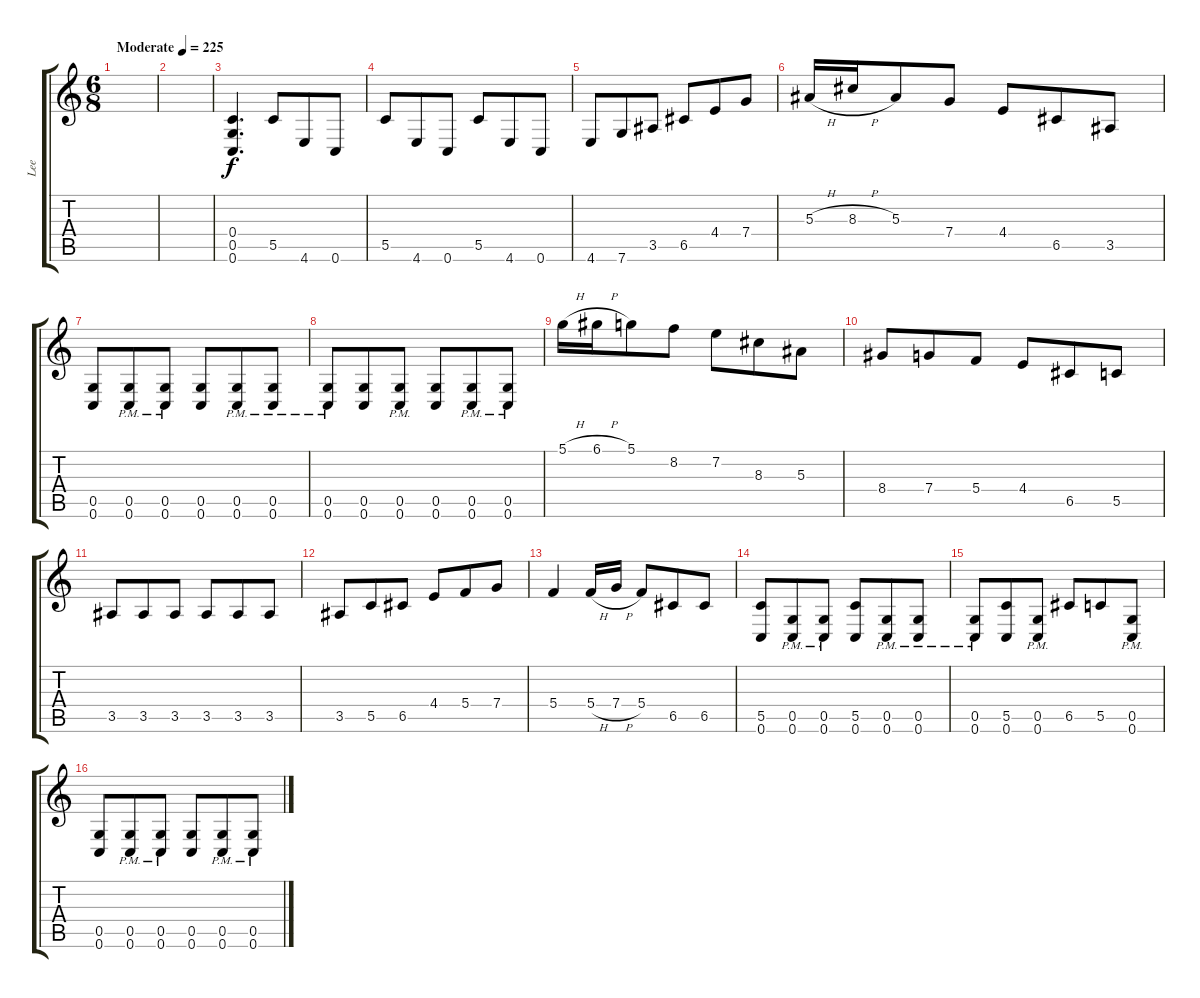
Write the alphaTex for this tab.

\track ("Lee" "Lee") {instrument distortionguitar}
\staff {score tabs}
\tuning (D4 A3 F3 C3 G2 C2) {hide}
\ts (6 8)
\tempo (225 "Moderate")
\clef g2
\ks c
|
|
(0.4 0.5 0.6).4{d} 5.5.8 4.6.8 0.6.8 |
5.5.8 4.6.8 0.6.8 5.5.8 4.6.8 0.6.8 |
4.6.8 7.6.8 3.5.8 6.5.8 4.4.8 7.4.8 |
5.3{h}.16 8.3{h}.16 5.3.8 7.4.8 4.4.8 6.5.8 3.5.8 |
(0.5 0.6).8 (0.5{pm} 0.6{pm}).8 (0.5{pm} 0.6{pm}).8 (0.5 0.6).8 (0.5{pm} 0.6{pm}).8 (0.5{pm} 0.6{pm}).8 |
(0.5{pm} 0.6{pm}).8 (0.5 0.6).8 (0.5{pm} 0.6{pm}).8 (0.5 0.6).8 (0.5{pm} 0.6{pm}).8 (0.5{pm} 0.6{pm}).8 |
5.1{h}.16 6.1{h}.16 5.1.8 8.2.8 7.2.8 8.3.8 5.3.8 |
8.4.8 7.4.8 5.4.8 4.4.8 6.5.8 5.5.8 |
3.5.8 3.5.8 3.5.8 3.5.8 3.5.8 3.5.8 |
3.5.8 5.5.8 6.5.8 4.4.8 5.4.8 7.4.8 |
5.4.4 5.4{h}.16 7.4{h}.16 5.4.8 6.5.8 6.5.8 |
(5.5 0.6).8 (0.5{pm} 0.6{pm}).8 (0.5{pm} 0.6{pm}).8 (5.5 0.6).8 (0.5{pm} 0.6{pm}).8 (0.5{pm} 0.6{pm}).8 |
(0.5{pm} 0.6{pm}).8 (5.5 0.6).8 (0.5{pm} 0.6{pm}).8 6.5.8 5.5.8 (0.5{pm} 0.6{pm}).8 |
(0.5 0.6).8 (0.5{pm} 0.6{pm}).8 (0.5{pm} 0.6{pm}).8 (0.5 0.6).8 (0.5{pm} 0.6{pm}).8 (0.5{pm} 0.6{pm}).8
